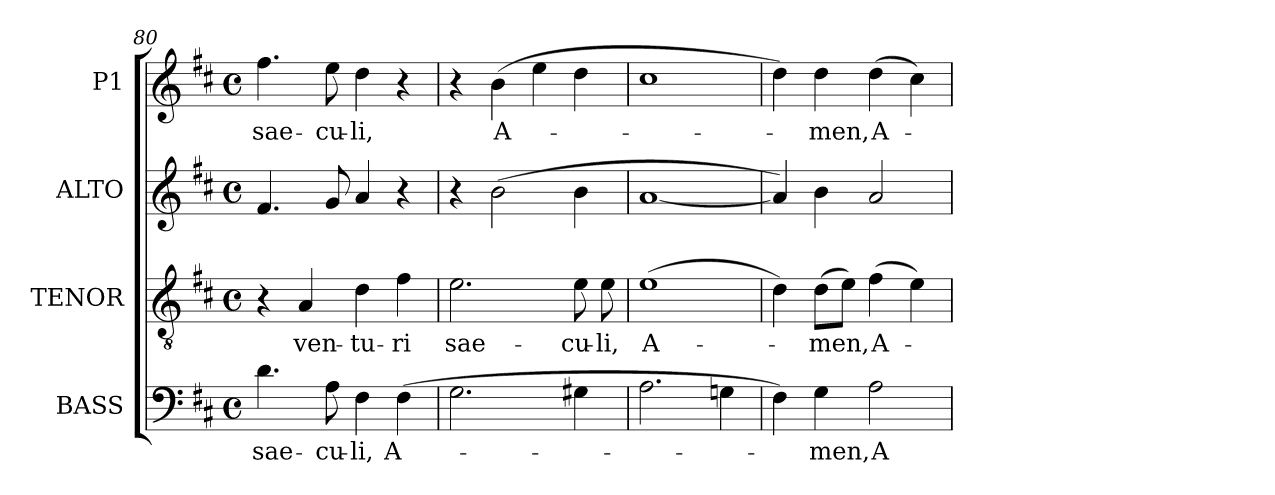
**kern	**text	**kern	**text	**kern	**kern	**text
*part4	*part4	*part3	*part3	*part2	*part1	*part1
*staff4	*staff4	*staff3	*staff3	*staff2	*staff1	*staff1
*I"BASS	*	*I"TENOR	*	*I"ALTO	*I"P1	*
*clefF4	*	*clefGv2	*	*clefG2	*clefG2	*
*	*	*ITrd7c12	*	*	*	*
*k[f#c#]	*	*k[f#c#]	*	*k[f#c#]	*k[f#c#]	*
*D:	*	*D:	*	*D:	*D:	*
*M4/4	*	*M4/4	*	*M4/4	*M4/4	*
*met(c)	*	*met(c)	*	*met(c)	*met(c)	*
=80	=80	=80	=80	=80	=80	=80
!	!LO:LY:b:color=#000000	!	!	!	!	!
!	!	!	!	!	!	!LO:LY:b:color=#000000
4.di\	sae-	4r	.	4.f#i/	4.ff#i\	sae-
!	!	!	!LO:LY:b:color=#000000	!	!	!
.	.	4AAi/	ven-	.	.	.
!	!LO:LY:b:color=#000000	!	!	!	!	!
!	!	!	!	!	!	!LO:LY:b:color=#000000
8Ai\	-cu-	.	.	8gi/	8eei\	-cu-
!	!LO:LY:b:color=#000000	!	!	!	!	!
!	!	!	!LO:LY:b:color=#000000	!	!	!
!	!	!	!	!	!	!LO:LY:b:color=#000000
4F#i\	-li,	4Di\	-tu-	4ai/	4ddi\	-li,
!	!LO:LY:b:color=#000000	!	!	!	!	!
!	!	!	!LO:LY:b:color=#000000	!	!	!
(4F#i\	A-	4F#i\	-ri	4r	4r	.
=81	=81	=81	=81	=81	=81	=81
!	!	!	!LO:LY:b:color=#000000	!	!	!
2.Gi\	.	2.Ei\	sae-	4r	4r	.
!	!	!	!	!	!	!LO:LY:b:color=#000000
.	.	.	.	(2bi\	(4bi\	A-
.	.	.	.	.	4eei\	.
!	!	!	!LO:LY:b:color=#000000	!	!	!
4G#Xi\	.	8Ei\	-cu-	4bi\	4ddi\	.
!	!	!	!LO:LY:b:color=#000000	!	!	!
.	.	8Ei\	-li,	.	.	.
!!LO:LB:g=z
=82	=82	=82	=82	=82	=82	=82
!	!	!	!LO:LY:b:color=#000000	!	!	!
2.Ai\	.	(1Ei	A-	[1ai	1cc#i	.
4Gni\	.	.	.	.	.	.
=83	=83	=83	=83	=83	=83	=83
4F#i\)	.	4Di\)	.	4ai/])	4ddi\)	.
!	!LO:LY:b:color=#000000	!	!	!	!	!
!	!	!	!LO:LY:b:color=#000000	!	!	!
!	!	!	!	!	!	!LO:LY:b:color=#000000
4Gi\	-men,	(8Di\L	-men,	4bi\	4ddi\	-men,
.	.	8Ei\J)	.	.	.	.
!	!LO:LY:b:color=#000000	!	!	!	!	!
!	!	!	!LO:LY:b:color=#000000	!	!	!
!	!	!	!	!	!	!LO:LY:b:color=#000000
2Ai\	A-	(4F#i\	A-	2ai/	(4ddi\	A-
.	.	4Ei\)	.	.	4cc#i\)	.
=	=	=	=	=	=	=
*-	*-	*-	*-	*-	*-	*-
